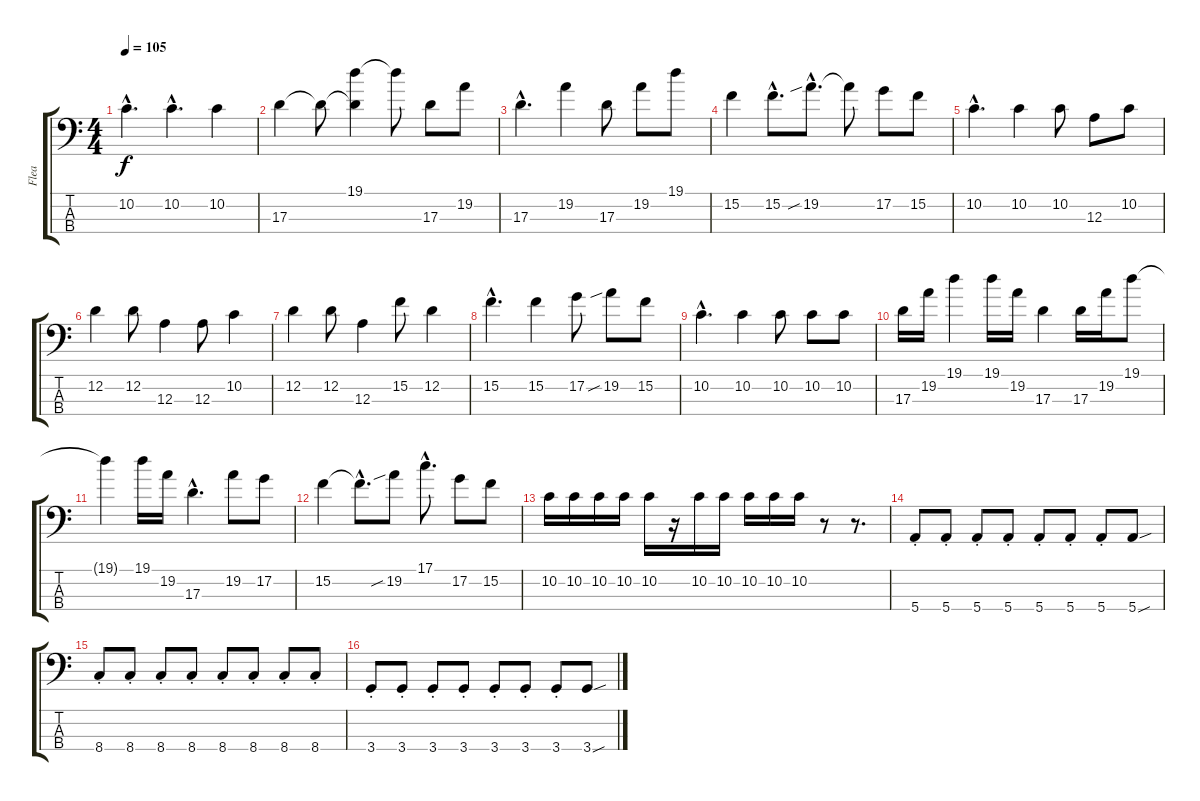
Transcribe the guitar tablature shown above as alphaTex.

\track ("Flea" "Flea") {instrument electricbassfinger}
\staff {score tabs}
\tuning (G2 D2 A1 E1) {hide}
\ts (4 4)
\tempo 105
\clef f4
\ks c
10.2{hac}.4{d dy f} 10.2{hac}.4{d} 10.2.4 |
17.3.4 17.3{t}.8 (19.1 17.3{t}).4 19.1{t}.8 17.3.8 19.2.8 |
17.3{hac}.4{d} 19.2.4 17.3.8 19.2.8 19.1.8 |
15.2.4 15.2{hac}.8{d} 19.2{sib hac}.8{d} 19.2{t}.8 17.2.8 15.2.8 |
10.2{hac}.4{d} 10.2.4 10.2.8 12.3.8 10.2.8 |
12.2.4 12.2.8 12.3.4 12.3.8 10.2.4 |
12.2.4 12.2.8 12.3.4 15.2.8 12.2.4 |
15.2{hac}.4{d} 15.2.4 17.2.8 19.2{sib}.8 15.2.8 |
10.2{hac}.4{d} 10.2.4 10.2.8 10.2.8 10.2.8 |
17.3.16 19.2.16 19.1.4 19.1.16 19.2.16 17.3.4 17.3.16 19.2.16 19.1.8 |
19.1{t}.4 19.1.16 19.2.16 17.3{hac}.4{d} 19.2.8 17.2.8 |
15.2.4 15.2{hac t}.8{d} 19.2{sib}.8 17.1{hac}.8{d} 17.2.8 15.2.8 |
10.2.16 10.2.16 10.2.16 10.2.16 10.2.16 r.16 10.2.16 10.2.16 10.2.16 10.2.16 10.2.16 r.8 r.8{d} |
5.4{st}.8 5.4{st}.8 5.4{st}.8 5.4{st}.8 5.4{st}.8 5.4{st}.8 5.4{st}.8 5.4{sou}.8 |
8.4{st}.8 8.4{st}.8 8.4{st}.8 8.4{st}.8 8.4{st}.8 8.4{st}.8 8.4{st}.8 8.4{st}.8 |
3.4{st}.8 3.4{st}.8 3.4{st}.8 3.4{st}.8 3.4{st}.8 3.4{st}.8 3.4{st}.8 3.4{sou}.8
